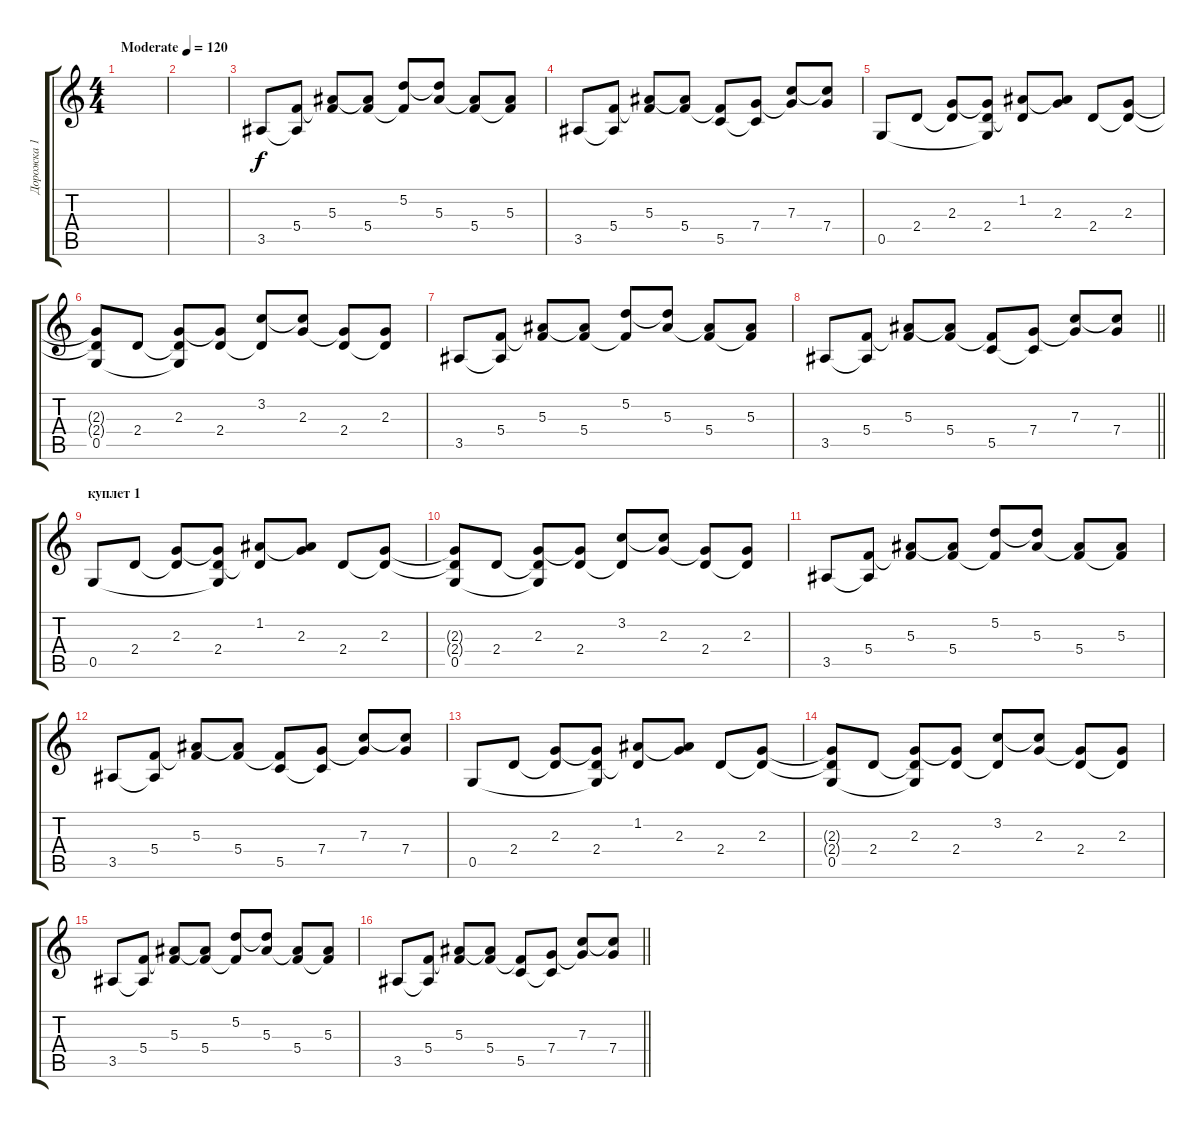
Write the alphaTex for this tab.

\track ("Дорожка 1" "Дорожка 1") {instrument acousticguitarsteel}
\staff {score tabs}
\tuning (D4 A3 F3 C3 G2 C2) {hide}
\ts (4 4)
\tempo (120 "Moderate")
\clef g2
\ks c
|
|
3.5.8 (5.4 3.5{t}).8 (5.3 5.4{t}).8 (5.3{t} 5.4).8 (5.2 5.4{t}).8 (5.2{t} 5.3).8 (5.3{t} 5.4).8 (5.3 5.4{t}).8 |
3.5.8 (5.4 3.5{t}).8 (5.3 5.4{t}).8 (5.3{t} 5.4).8 (5.4{t} 5.5).8 (7.4 5.5{t}).8 (7.3 7.4{t}).8 (7.3{t} 7.4).8 |
0.5.8 2.4.8 (2.3 2.4{t}).8 (2.3{t} 2.4 0.5{t}).8 (1.2 2.4{t}).8 (1.2{t} 2.3).8 2.4.8 (2.3 2.4{t}).8 |
(2.3{t} 2.4{t} 0.5).8 2.4.8 (2.3 2.4{t} 0.5{t}).8 (2.3{t} 2.4).8 (3.2 2.4{t}).8 (3.2{t} 2.3).8 (2.3{t} 2.4).8 (2.3 2.4{t}).8 |
3.5.8 (5.4 3.5{t}).8 (5.3 5.4{t}).8 (5.3{t} 5.4).8 (5.2 5.4{t}).8 (5.2{t} 5.3).8 (5.3{t} 5.4).8 (5.3 5.4{t}).8 |
\barLineRight lightlight
3.5.8 (5.4 3.5{t}).8 (5.3 5.4{t}).8 (5.3{t} 5.4).8 (5.4{t} 5.5).8 (7.4 5.5{t}).8 (7.3 7.4{t}).8 (7.3{t} 7.4).8 |
\section ("" "куплет 1")
0.5.8 2.4.8 (2.3 2.4{t}).8 (2.3{t} 2.4 0.5{t}).8 (1.2 2.4{t}).8 (1.2{t} 2.3).8 2.4.8 (2.3 2.4{t}).8 |
(2.3{t} 2.4{t} 0.5).8 2.4.8 (2.3 2.4{t} 0.5{t}).8 (2.3{t} 2.4).8 (3.2 2.4{t}).8 (3.2{t} 2.3).8 (2.3{t} 2.4).8 (2.3 2.4{t}).8 |
3.5.8 (5.4 3.5{t}).8 (5.3 5.4{t}).8 (5.3{t} 5.4).8 (5.2 5.4{t}).8 (5.2{t} 5.3).8 (5.3{t} 5.4).8 (5.3 5.4{t}).8 |
3.5.8 (5.4 3.5{t}).8 (5.3 5.4{t}).8 (5.3{t} 5.4).8 (5.4{t} 5.5).8 (7.4 5.5{t}).8 (7.3 7.4{t}).8 (7.3{t} 7.4).8 |
0.5.8 2.4.8 (2.3 2.4{t}).8 (2.3{t} 2.4 0.5{t}).8 (1.2 2.4{t}).8 (1.2{t} 2.3).8 2.4.8 (2.3 2.4{t}).8 |
(2.3{t} 2.4{t} 0.5).8 2.4.8 (2.3 2.4{t} 0.5{t}).8 (2.3{t} 2.4).8 (3.2 2.4{t}).8 (3.2{t} 2.3).8 (2.3{t} 2.4).8 (2.3 2.4{t}).8 |
3.5.8 (5.4 3.5{t}).8 (5.3 5.4{t}).8 (5.3{t} 5.4).8 (5.2 5.4{t}).8 (5.2{t} 5.3).8 (5.3{t} 5.4).8 (5.3 5.4{t}).8 |
\barLineRight lightlight
3.5.8 (5.4 3.5{t}).8 (5.3 5.4{t}).8 (5.3{t} 5.4).8 (5.4{t} 5.5).8 (7.4 5.5{t}).8 (7.3 7.4{t}).8 (7.3{t} 7.4).8
